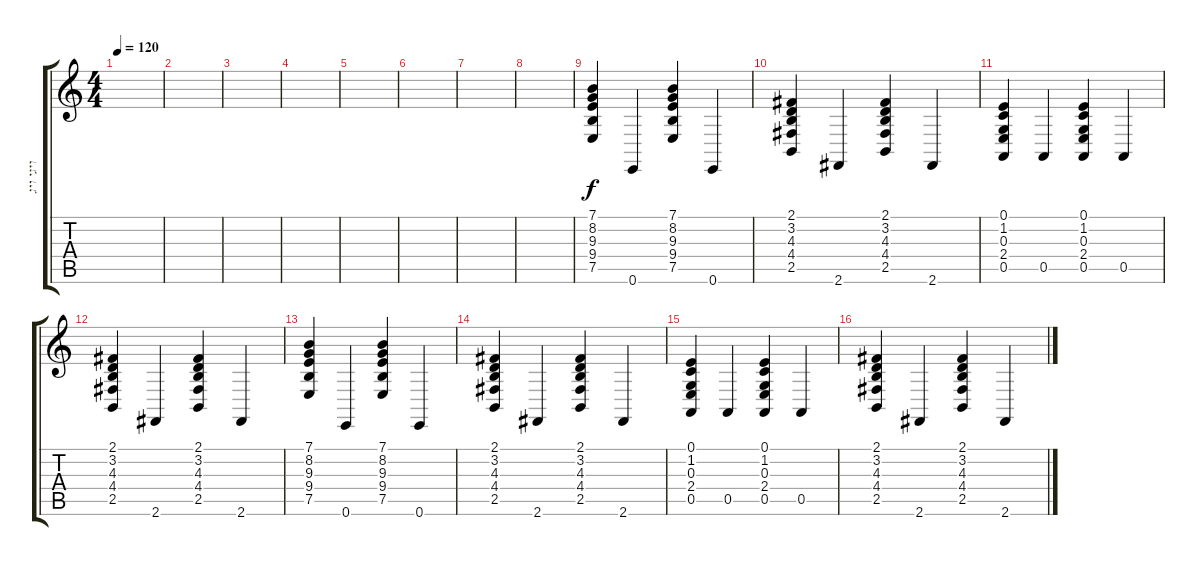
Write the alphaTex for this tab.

\track ("ויגי ויג" "ויגי ויג") {instrument electricgrandpiano}
\staff {score tabs}
\tuning (E4 B3 G3 D3 A2 E2) {hide}
\ts (4 4)
\tempo 120
\clef g2
\ks c
|
|
|
|
|
|
|
|
(7.1 8.2 9.3 9.4 7.5).4 0.6.4 (7.1 8.2 9.3 9.4 7.5).4 0.6.4 |
(2.1 3.2 4.3 4.4 2.5).4 2.6.4 (2.1 3.2 4.3 4.4 2.5).4 2.6.4 |
(0.1 1.2 0.3 2.4 0.5).4{volume 12} 0.5.4 (0.1 1.2 0.3 2.4 0.5).4 0.5.4 |
(2.1 3.2 4.3 4.4 2.5).4{volume 11} 2.6.4 (2.1 3.2 4.3 4.4 2.5).4 2.6.4 |
(7.1 8.2 9.3 9.4 7.5).4{volume 10} 0.6.4 (7.1 8.2 9.3 9.4 7.5).4 0.6.4 |
(2.1 3.2 4.3 4.4 2.5).4 2.6.4 (2.1 3.2 4.3 4.4 2.5).4 2.6.4 |
(0.1 1.2 0.3 2.4 0.5).4 0.5.4 (0.1 1.2 0.3 2.4 0.5).4 0.5.4 |
(2.1 3.2 4.3 4.4 2.5).4 2.6.4 (2.1 3.2 4.3 4.4 2.5).4 2.6.4
